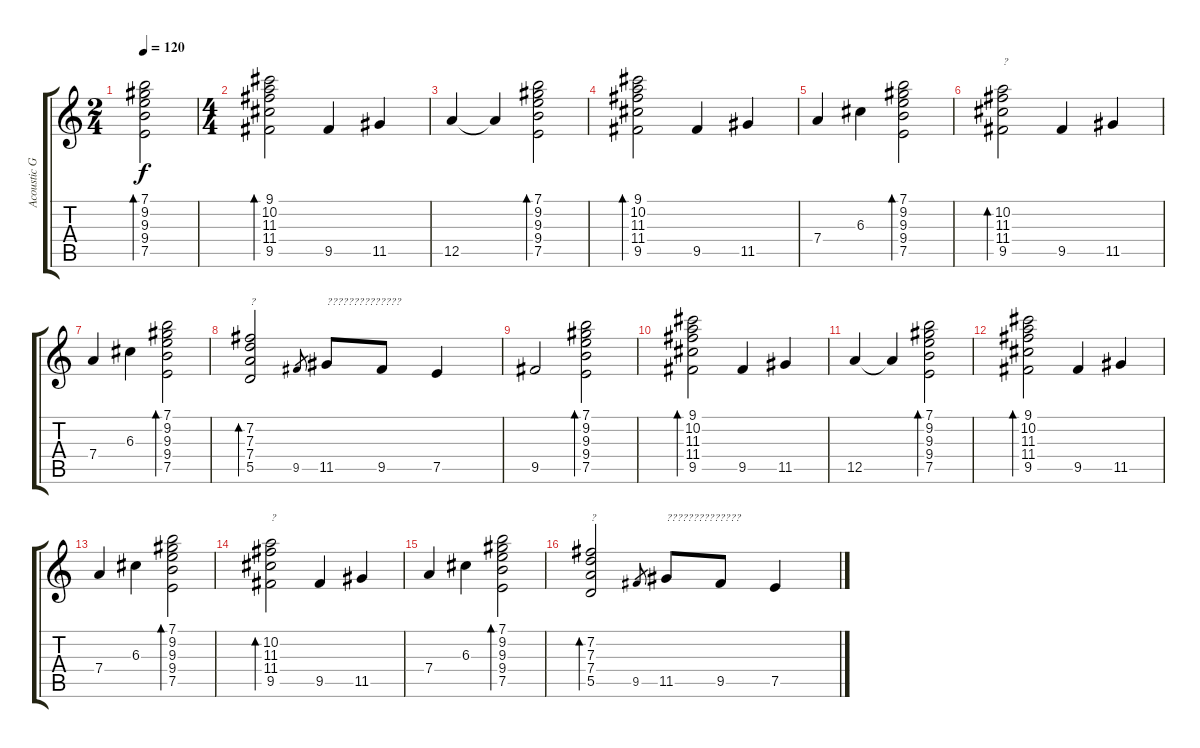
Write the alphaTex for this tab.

\track ("Acoustic Guitar" "Acoustic G") {instrument acousticguitarsteel}
\staff {score tabs}
\tuning (E4 B3 G3 D3 A2 E2) {hide}
\ts (2 4)
\tempo 120
\clef g2
\ks c
(7.1 9.2 9.3 9.4 7.5).2{bd 120 dy f instrument acousticguitarsteel} |
\ts (4 4)
(9.1 10.2 11.3 11.4 9.5).2{bd 120} 9.5.4 11.5.4 |
12.5.4 12.5{t}.4 (7.1 9.2 9.3 9.4 7.5).2{bd 120} |
(9.1 10.2 11.3 11.4 9.5).2{bd 120} 9.5.4 11.5.4 |
7.4.4 6.3.4 (7.1 9.2 9.3 9.4 7.5).2{bd 120} |
(10.2 11.3 11.4 9.5).2{bd 120 txt "?"} 9.5.4 11.5.4 |
7.4.4 6.3.4 (7.1 9.2 9.3 9.4 7.5).2{bd 120} |
(7.2 7.3 7.4 5.5).2{bd 240 txt "?"} 9.5.8{gr} 11.5.8{txt "??????????????"} 9.5.8 7.5.4 |
9.5.2 (7.1 9.2 9.3 9.4 7.5).2{bd 120} |
(9.1 10.2 11.3 11.4 9.5).2{bd 120} 9.5.4 11.5.4 |
12.5.4 12.5{t}.4 (7.1 9.2 9.3 9.4 7.5).2{bd 120} |
(9.1 10.2 11.3 11.4 9.5).2{bd 120} 9.5.4 11.5.4 |
7.4.4 6.3.4 (7.1 9.2 9.3 9.4 7.5).2{bd 120} |
(10.2 11.3 11.4 9.5).2{bd 120 txt "?"} 9.5.4 11.5.4 |
7.4.4 6.3.4 (7.1 9.2 9.3 9.4 7.5).2{bd 120} |
(7.2 7.3 7.4 5.5).2{bd 240 txt "?"} 9.5.8{gr} 11.5.8{txt "??????????????"} 9.5.8 7.5.4
